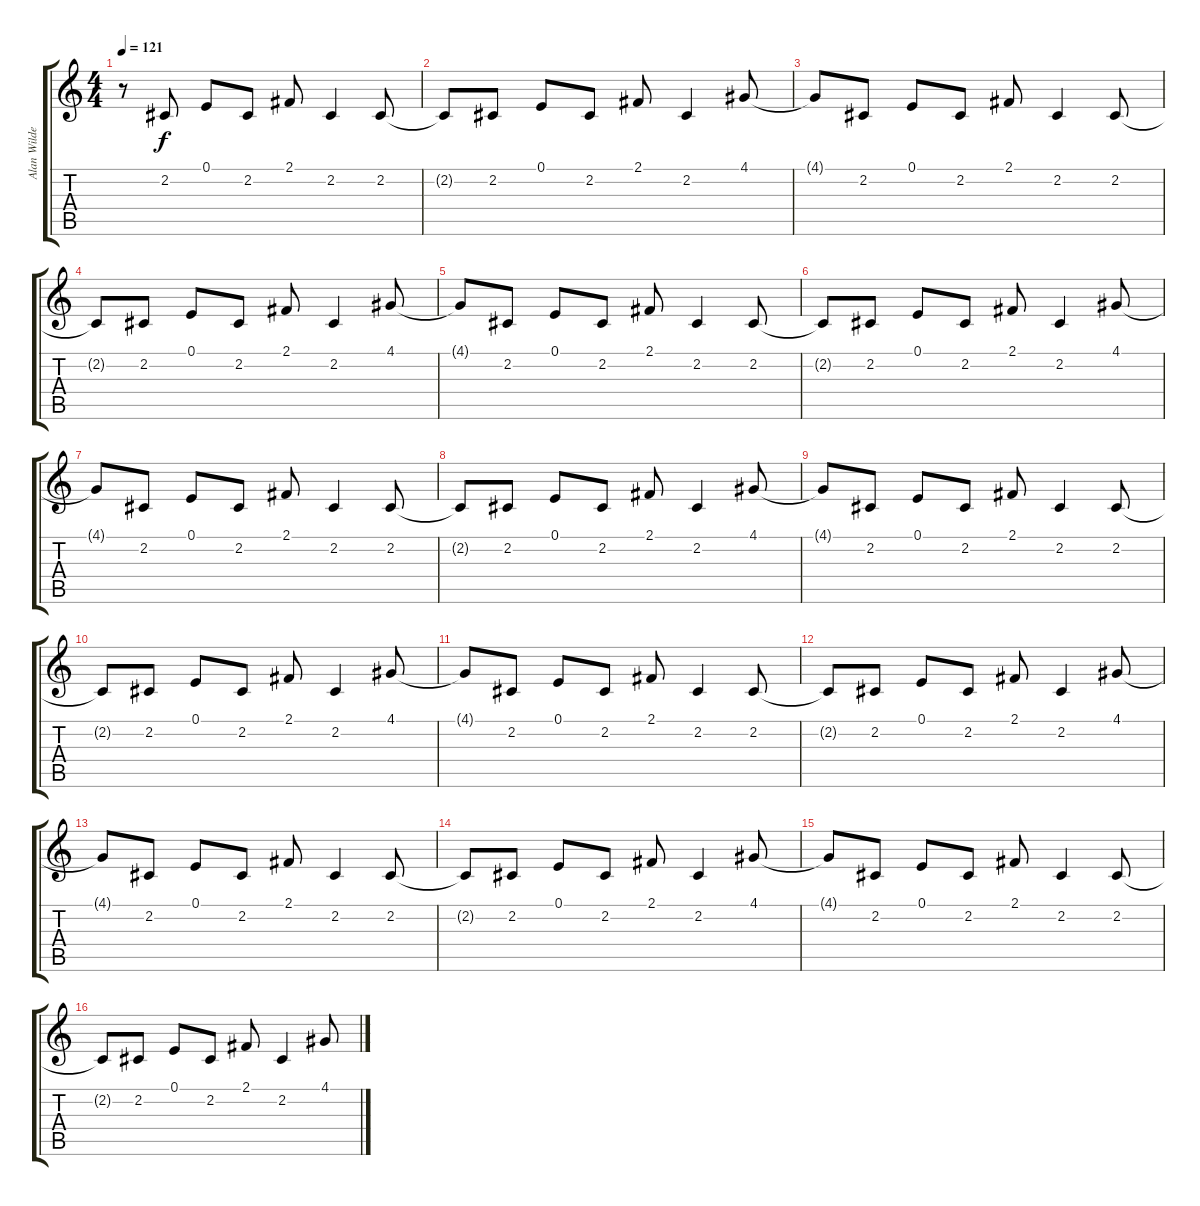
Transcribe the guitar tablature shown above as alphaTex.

\track ("Alan Wilder - Synth III" "Alan Wilde") {instrument piccolo}
\staff {score tabs}
\tuning (E4 B3 G3 D3 A2 E2) {hide}
\ts (4 4)
\tempo 121
\clef g2
\ks c
r.8{dy p volume 11 instrument musicbox} 2.2.8{dy f} 0.1.8 2.2.8 2.1.8 2.2.4 2.2.8 |
2.2{t}.8 2.2.8 0.1.8 2.2.8 2.1.8 2.2.4 4.1.8 |
4.1{t}.8 2.2.8 0.1.8 2.2.8 2.1.8 2.2.4 2.2.8 |
2.2{t}.8 2.2.8 0.1.8 2.2.8 2.1.8 2.2.4 4.1.8 |
4.1{t}.8 2.2.8 0.1.8 2.2.8 2.1.8 2.2.4 2.2.8 |
2.2{t}.8 2.2.8 0.1.8 2.2.8 2.1.8 2.2.4 4.1.8 |
4.1{t}.8 2.2.8 0.1.8 2.2.8 2.1.8 2.2.4 2.2.8 |
2.2{t}.8 2.2.8 0.1.8 2.2.8 2.1.8 2.2.4 4.1.8 |
4.1{t}.8 2.2.8 0.1.8 2.2.8 2.1.8 2.2.4 2.2.8 |
2.2{t}.8 2.2.8 0.1.8 2.2.8 2.1.8 2.2.4 4.1.8 |
4.1{t}.8 2.2.8 0.1.8 2.2.8 2.1.8 2.2.4 2.2.8 |
2.2{t}.8 2.2.8 0.1.8 2.2.8 2.1.8 2.2.4 4.1.8 |
4.1{t}.8 2.2.8 0.1.8 2.2.8 2.1.8 2.2.4 2.2.8 |
2.2{t}.8 2.2.8 0.1.8 2.2.8 2.1.8 2.2.4 4.1.8 |
4.1{t}.8 2.2.8 0.1.8 2.2.8 2.1.8 2.2.4 2.2.8 |
2.2{t}.8 2.2.8 0.1.8 2.2.8 2.1.8 2.2.4 4.1.8
